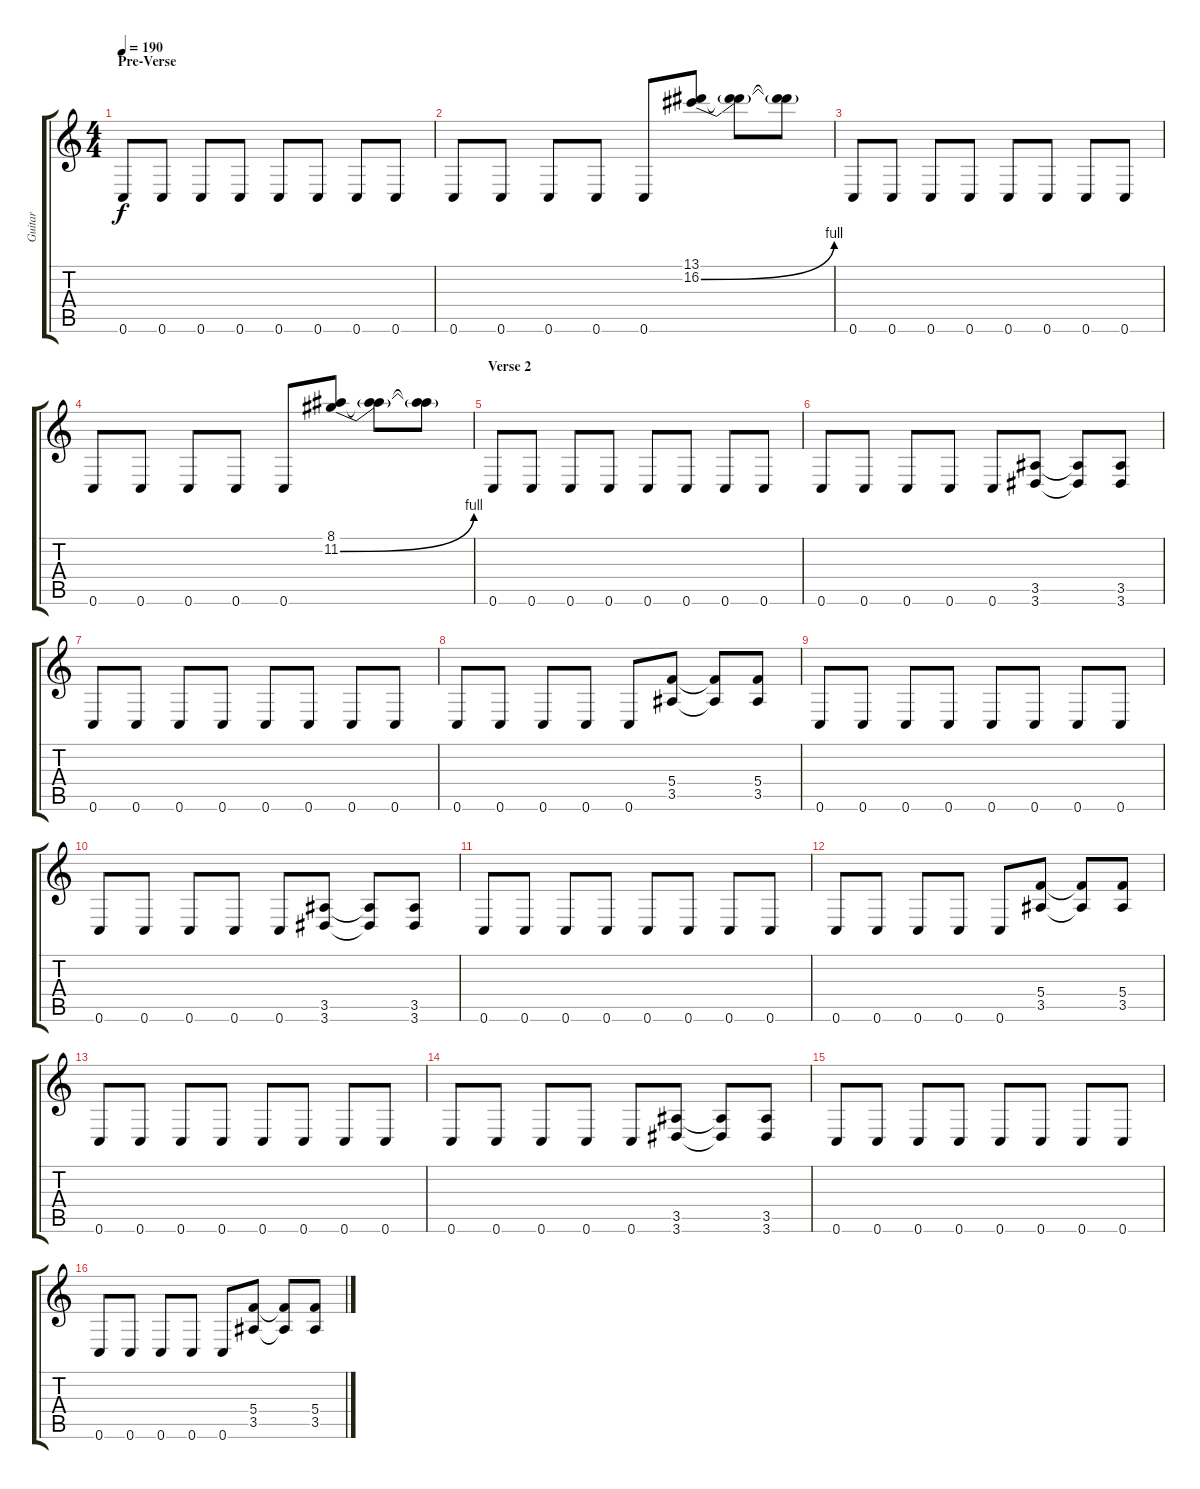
\track ("Guitar" "Guitar") {instrument overdrivenguitar}
\staff {score tabs}
\tuning (D4 A3 F3 C3 G2 C2) {hide}
\ts (4 4)
\section ("" "Pre-Verse")
\tempo 190
\clef g2
\ks c
0.6.8{dy f} 0.6.8 0.6.8 0.6.8 0.6.8 0.6.8 0.6.8 0.6.8 |
0.6.8 0.6.8 0.6.8 0.6.8 0.6.8 (13.1 16.2{be (bend 0 0 60 4)}).8 (13.1{t} 16.2{t}).8 (13.1{t} 16.2{t}).8 |
0.6.8 0.6.8 0.6.8 0.6.8 0.6.8 0.6.8 0.6.8 0.6.8 |
0.6.8 0.6.8 0.6.8 0.6.8 0.6.8 (8.1 11.2{be (bend 0 0 60 4)}).8 (8.1{t} 11.2{t}).8 (8.1{t} 11.2{t}).8 |
\section ("" "Verse 2")
0.6.8 0.6.8 0.6.8 0.6.8 0.6.8 0.6.8 0.6.8 0.6.8 |
0.6.8 0.6.8 0.6.8 0.6.8 0.6.8 (3.5 3.6).8 (3.5{t} 3.6{t}).8 (3.5 3.6).8 |
0.6.8 0.6.8 0.6.8 0.6.8 0.6.8 0.6.8 0.6.8 0.6.8 |
0.6.8 0.6.8 0.6.8 0.6.8 0.6.8 (5.4 3.5).8 (5.4{t} 3.5{t}).8 (5.4 3.5).8 |
0.6.8 0.6.8 0.6.8 0.6.8 0.6.8 0.6.8 0.6.8 0.6.8 |
0.6.8 0.6.8 0.6.8 0.6.8 0.6.8 (3.5 3.6).8 (3.5{t} 3.6{t}).8 (3.5 3.6).8 |
0.6.8 0.6.8 0.6.8 0.6.8 0.6.8 0.6.8 0.6.8 0.6.8 |
0.6.8 0.6.8 0.6.8 0.6.8 0.6.8 (5.4 3.5).8 (5.4{t} 3.5{t}).8 (5.4 3.5).8 |
0.6.8 0.6.8 0.6.8 0.6.8 0.6.8 0.6.8 0.6.8 0.6.8 |
0.6.8 0.6.8 0.6.8 0.6.8 0.6.8 (3.5 3.6).8 (3.5{t} 3.6{t}).8 (3.5 3.6).8 |
0.6.8 0.6.8 0.6.8 0.6.8 0.6.8 0.6.8 0.6.8 0.6.8 |
0.6.8 0.6.8 0.6.8 0.6.8 0.6.8 (5.4 3.5).8 (5.4{t} 3.5{t}).8 (5.4 3.5).8
